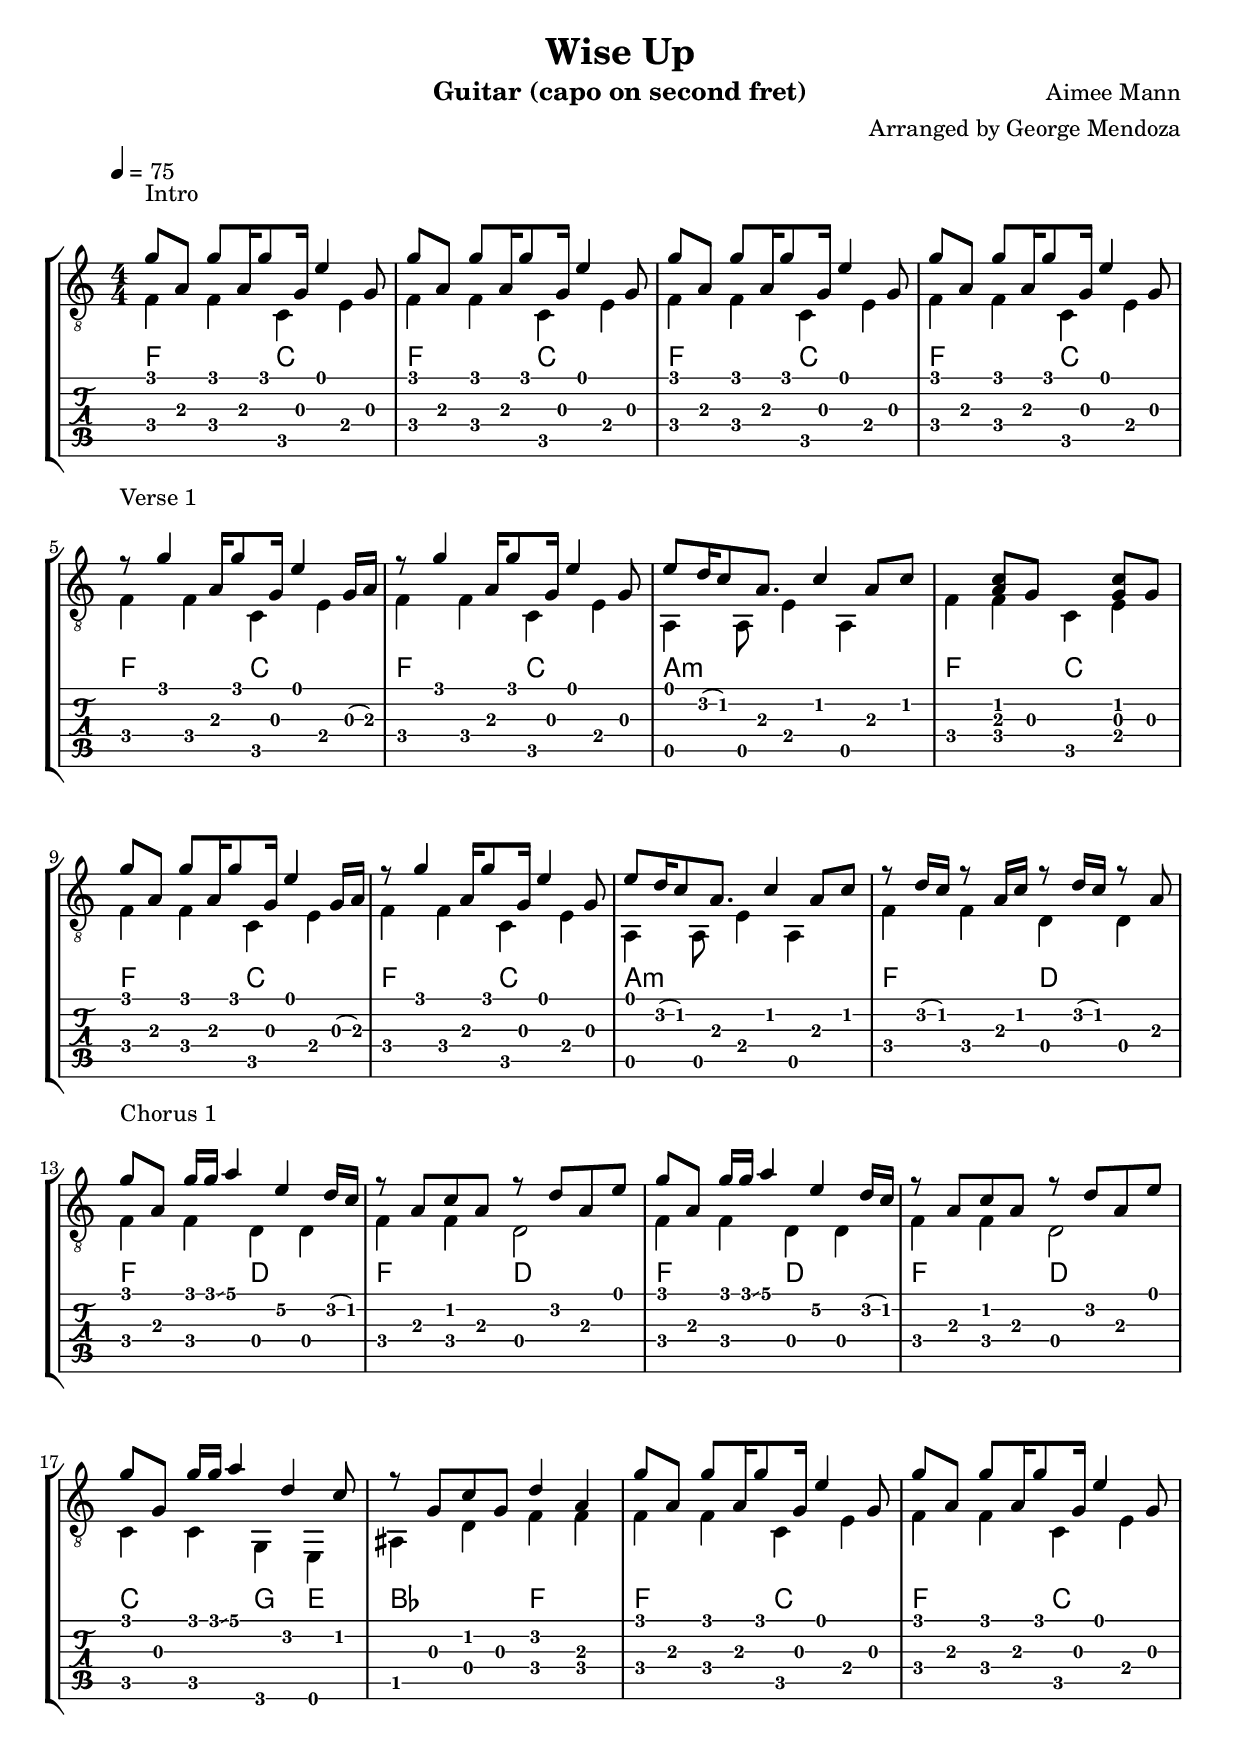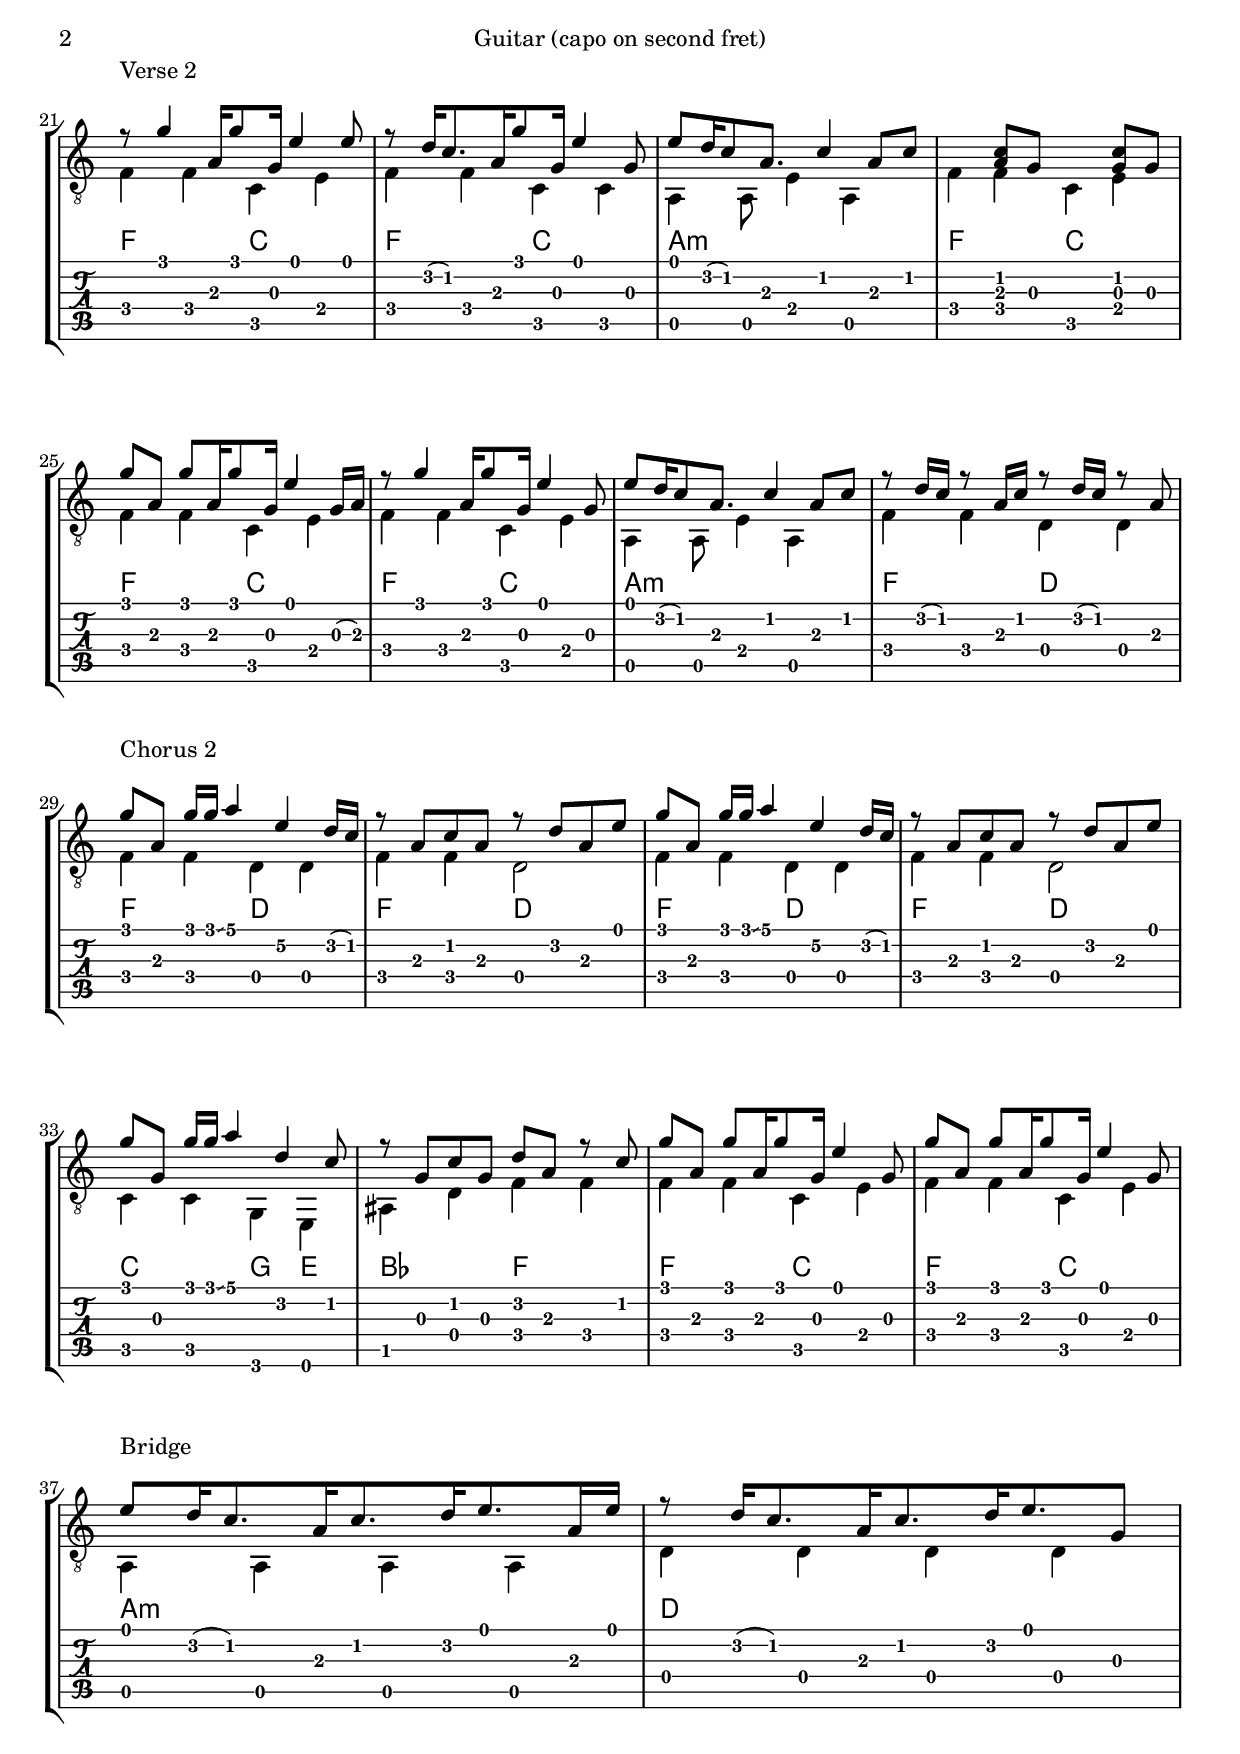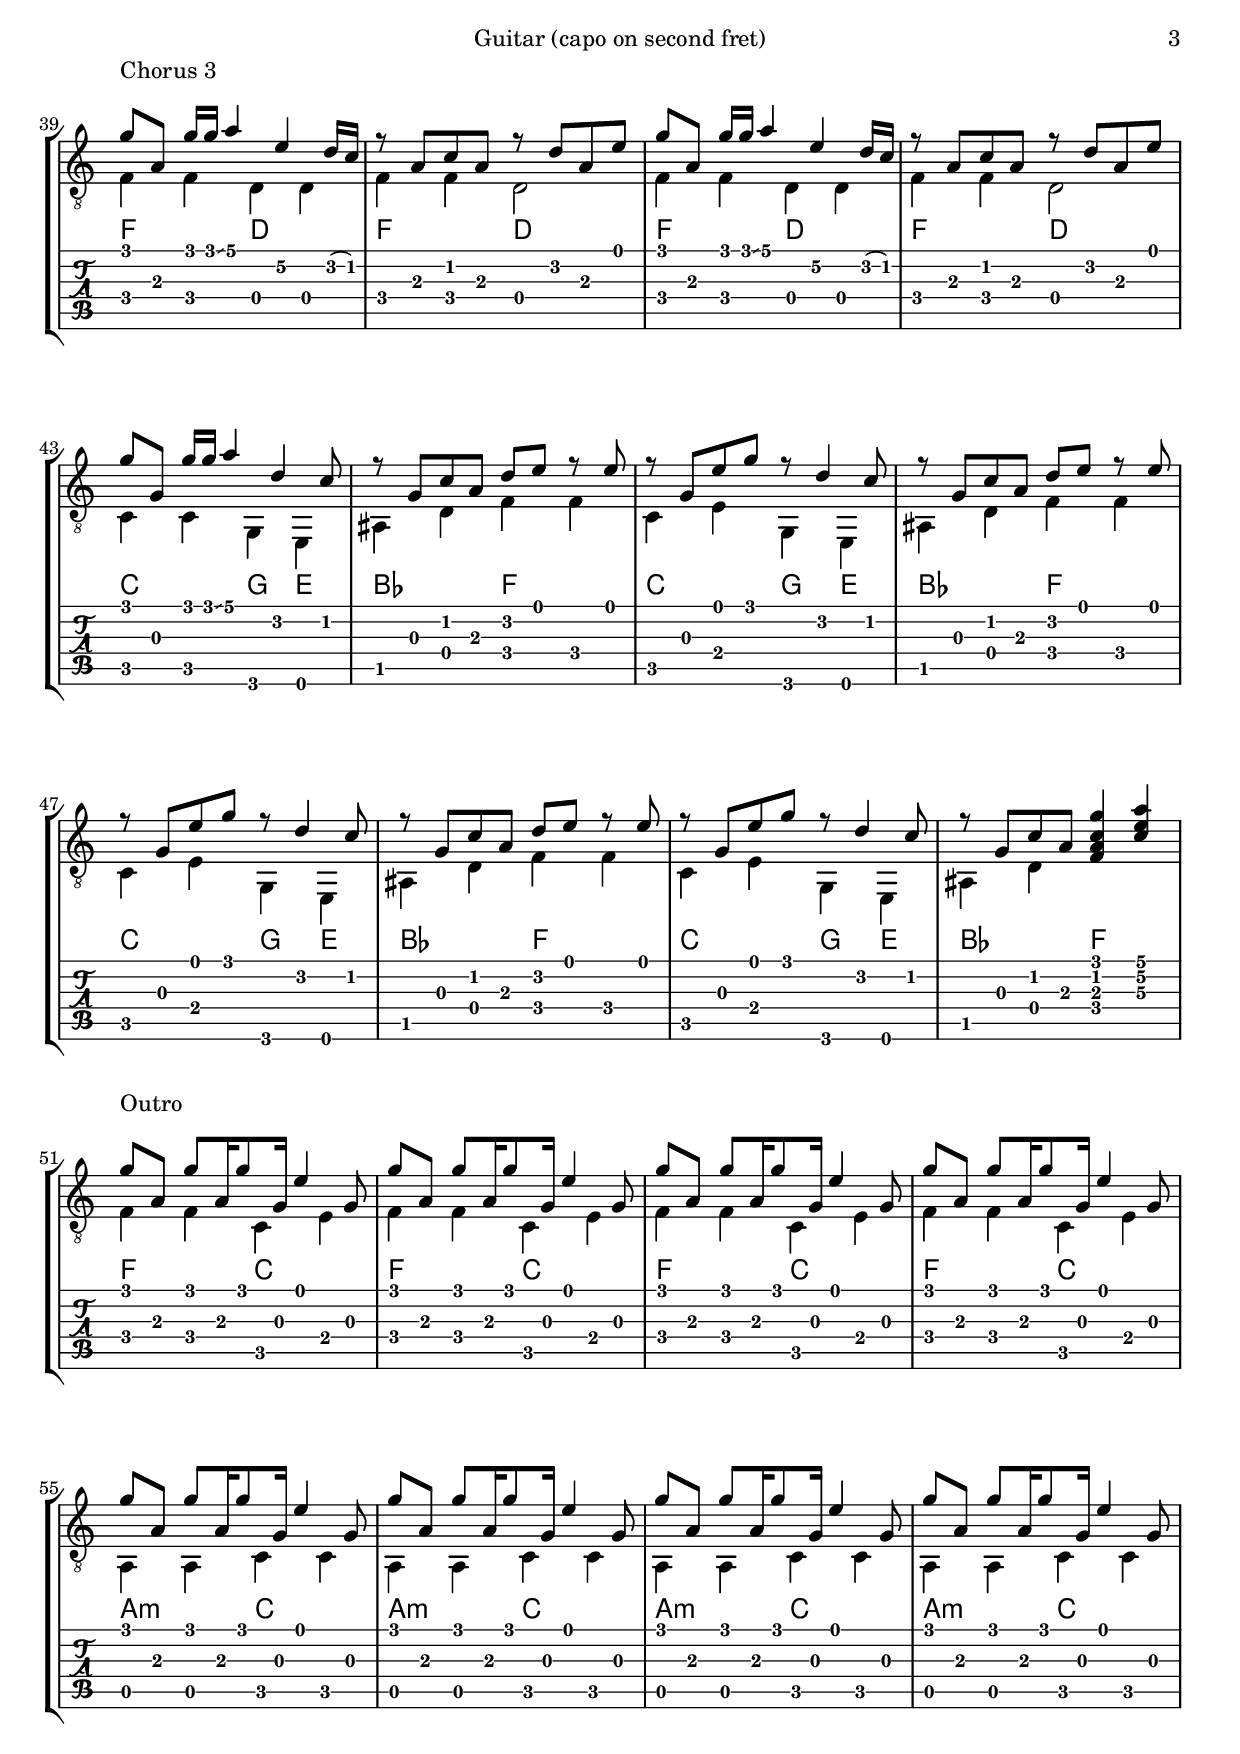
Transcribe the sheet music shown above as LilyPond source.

\version "2.12.3"
\include "english.ly"

\paper {
 indent = #0
}

\header {
  title = "Wise Up"
  composer = "Aimee Mann"
  arranger = "Arranged by George Mendoza"
  instrument = "Guitar (capo on second fret)"
}

%-----------------------------------------------------------------------
% Chord Sets

cChordSetAm = { \chordmode { a1:m } }

cChordSetAmC = { \chordmode { a2:m c2 } }

cChordSetBbF = { \chordmode { bf2 f2 } }

cChordSetCCGE = { \chordmode { c2 g4 e4 } }

cChordSetD = { \chordmode { d1 } }

cChordSetFC = { \chordmode { f2 c2 } }

cChordSetFD = { \chordmode { f2 d2 } }


%-----------------------------------------------------------------------
% Bars

vOneBarBeforeYouSign = {  r8 <d'\2>16( <c'\2>8.) <a\3>16 <c'\2>8. <d'\2>16 <e'\1>8. <g\3>8 }
vTwoBarBeforeYouSign = {  <d\4>4 <d\4>4 <d\4>4 <d\4>4 }
cBarBeforeYouSign = {  \cChordSetD }

vOneBarBeganIt = {  \skip 4 <a\3 c'\2 >8 <g\3>8 \skip 4 <g\3 c'\2 >8 <g\3>8 }
vTwoBarBeganIt = {  <f\4>4 <f\4>4 <c\5>4 <e\4>4 }
cBarBeganIt = {  \cChordSetFC }

vOneBarItThough = {  r8 <d'\2>16( <c'\2>16) r8 <a\3>16 <c'\2>16 r8 <d'\2>16( <c'\2>16) r8 <a\3>8 }
vTwoBarItThough = {  <f\4>4 <f\4>4 <d\4>4 <d\4>4 }
cBarItThough = {  \cChordSetFD }

vOneBarFDm = {  r8 <a\3>8 <c'\2>8 <a\3>8 r8 <d'\2>8 <a\3>8 <e'\1>8 }
vTwoBarFDm = {  <f\4>4 <f\4>4 <d\4>2 }
cBarFDm = {  \cChordSetFD }

vOneBarIntro = {  <g'\1>8 <a\3>8 <g'\1>8 <a\3>16 <g'\1>8 <g\3>16 <e'\1>4 <g\3>8 }
vTwoBarIntro = {  <f\4>4 <f\4>4 <c\5>4  <e\4>4 }
cBarIntro = {  \cChordSetFC }

vOneBarItsNot = {  r8 <g'\1>4 <a\3>16 <g'\1>8 <g\3>16 <e'\1>4 <g\3>16( <a\3>16) }
vTwoBarItsNot = {  <f\4>4 <f\4>4 <c\5>4 <e\4>4 }
cBarItsNot = {  \cChordSetFC }

vOneBarItsNotGoingToStop = {  <g'\1>8 <a\3>8 <g'\1>16 <g'\1>16\glissando <a'\1>4 <e'\2>4 <d'\2>16( <c'\2>16) }
vTwoBarItsNotGoingToStop = {  <f\4>4 <f\4>4 <d\4>4 <d\4>4 }
cBarItsNotGoingToStop = {  \cChordSetFD }

vOneBarItsNotGoingToStopCcge = {  <g'\1>8 <g\3>8 <g'\1>16 <g'\1>16\glissando <a'\1>4 <d'\2>4 <c'\2>8 }
vTwoBarItsNotGoingToStopCcge = {  <c\5>4 <c\5>4 <g,\6>4 <e,\6>4 }
cBarItsNotGoingToStopCcge = {  \cChordSetCCGE }

vOneBarItsNotGoingToStopCcgeTwo = {  r8 <g\3>8 <e'\1>8 <g'\1>8 r8 <d'\2>4 <c'\2>8 }
vTwoBarItsNotGoingToStopCcgeTwo = {  <c\5>4 <e\4>4 <g,\6>4 <e,\6>4 }
cBarItsNotGoingToStopCcgeTwo = {  \cChordSetCCGE }

vOneBarOutro = {  <g'\1>8 <a\3>8 <g'\1>8 <a\3>16 <g'\1>8 <g\3>16 <e'\1>4 <g\3>8 }
vTwoBarOutro = {  <a,\5>4 <a,\5>4 <c\5>4  <c\5>4 }
cBarOutro = {  \cChordSetAmC }

vOneBarPrepareAList = {  <e'\1>8 <d'\2>16( <c'\2>8.) <a\3>16 <c'\2>8. <d'\2>16 <e'\1>8. <a\3>16 <e'\1>16 }
vTwoBarPrepareAList = {  <a,\5>4 <a,\5>4 <a,\5>4 <a,\5>4 }
cBarPrepareAList = {  \cChordSetAm }

vOneBarSoJustGiveUp = {  r8 <g\3>8 <c'\2>8 <a\3>8 <a\3 c'\2 g'\1 f\4 >4 <c'\3 e'\2 a'\1 >4 }
vTwoBarSoJustGiveUp = {  <as,\5>4 <d\4>4 \skip 2 }
cBarSoJustGiveUp = {  \cChordSetBbF }

vOneBarTheresACure = {  r8 <d'\2>16( <c'\2>8.) <a\3>16 <g'\1>8 <g\3>16 <e'\1>4 <g\3>8 }
vTwoBarTheresACure = {  <f\4>4 <f\4>4 <c\5>4 <c\5>4 }
cBarTheresACure = {  \cChordSetFC }

vOneBarTilYouWiseUp = {  r8 <g\3>8 <c'\2>8 <g\3>8 <d'\2>4 <a\3>4 }
vTwoBarTilYouWiseUp = {  <as,\5>4 <d\4>4 <f\4>4 <f\4>4 }
cBarTilYouWiseUp = {  \cChordSetBbF }

vOneBarTilYouWiseUpTwo = {  r8 <g\3>8 <c'\2>8 <g\3>8 <d'\2>8 <a\3>8 r8 <c'\2>8 }
vTwoBarTilYouWiseUpTwo = {  <as,\5>4 <d\4>4 <f\4>4 <f\4>4 }
cBarTilYouWiseUpTwo = {  \cChordSetBbF }

vOneBarTilYouWiseUpThree = {  r8 <g\3>8 <c'\2>8 <a\3>8 <d'\2>8 <e'\1>8 r8 <e'\1>8 }
vTwoBarTilYouWiseUpThree = {  <as,\5>4 <d\4>4 <f\4>4 <f\4>4 }
cBarTilYouWiseUpThree = {  \cChordSetBbF }

vOneBarWhatYouThought = {  r8 <g'\1>4 <a\3>16 <g'\1>8 <g\3>16 <e'\1>4 <g\3>8 }
vTwoBarWhatYouThought = {  <f\4>4 <f\4>4 <c\5>4 <e\4>4 }
cBarWhatYouThought = {  \cChordSetFC }

vOneBarWhenYouFirst = {  <e'\1>8 <d'\2>16( <c'\2>8) <a\3>8. <c'\2>4 <a\3>8 <c'\2>8 }
vTwoBarWhenYouFirst = {  <a,\5>4 <a,\5>8 <e\4>4 <a,\5>4 \skip 8 }
cBarWhenYouFirst = {  \cChordSetAm }

vOneBarYouGot = {  <g'\1>8 <a\3>8 <g'\1>8 <a\3>16 <g'\1>8 <g\3>16 <e'\1>4 <g\3>16( <a\3>16) }
vTwoBarYouGot = {  <f\4>4 <f\4>4 <c\5>4 <e\4>4 }
cBarYouGot = {  \cChordSetFC }

vOneBarYoureSure = {  r8 <g'\1>4 <a\3>16 <g'\1>8 <g\3>16 <e'\1>4 <e'\1>8 }
vTwoBarYoureSure = {  <f\4>4 <f\4>4 <c\5>4 <e\4>4 }
cBarYoureSure = {  \cChordSetFC }


%-----------------------------------------------------------------------
% Lines

vOneLineChorusOneLineOne = { \vOneBarItsNotGoingToStop \vOneBarFDm \vOneBarItsNotGoingToStop \vOneBarFDm \break }
vTwoLineChorusOneLineOne = { \vTwoBarItsNotGoingToStop \vTwoBarFDm \vTwoBarItsNotGoingToStop \vTwoBarFDm \break }
cLineChorusOneLineOne = { \cBarItsNotGoingToStop \cBarFDm \cBarItsNotGoingToStop \cBarFDm }

vOneLineIntroLineOne = { \vOneBarIntro \vOneBarIntro \vOneBarIntro \vOneBarIntro \break }
vTwoLineIntroLineOne = { \vTwoBarIntro \vTwoBarIntro \vTwoBarIntro \vTwoBarIntro \break }
cLineIntroLineOne = { \cBarIntro \cBarIntro \cBarIntro \cBarIntro }

vOneLineVerseOneLineTwo = { \vOneBarYouGot \vOneBarWhatYouThought \vOneBarWhenYouFirst \vOneBarItThough \break }
vTwoLineVerseOneLineTwo = { \vTwoBarYouGot \vTwoBarWhatYouThought \vTwoBarWhenYouFirst \vTwoBarItThough \break }
cLineVerseOneLineTwo = { \cBarYouGot \cBarWhatYouThought \cBarWhenYouFirst \cBarItThough }

vOneLineVerseOneLineOne = { \vOneBarItsNot \vOneBarWhatYouThought \vOneBarWhenYouFirst \vOneBarBeganIt \break }
vTwoLineVerseOneLineOne = { \vTwoBarItsNot \vTwoBarWhatYouThought \vTwoBarWhenYouFirst \vTwoBarBeganIt \break }
cLineVerseOneLineOne = { \cBarItsNot \cBarWhatYouThought \cBarWhenYouFirst \cBarBeganIt }

vOneLineChorusOneLineTwo = { \vOneBarItsNotGoingToStopCcge \vOneBarTilYouWiseUp \vOneBarIntro \vOneBarIntro \break }
vTwoLineChorusOneLineTwo = { \vTwoBarItsNotGoingToStopCcge \vTwoBarTilYouWiseUp \vTwoBarIntro \vTwoBarIntro \break }
cLineChorusOneLineTwo = { \cBarItsNotGoingToStopCcge \cBarTilYouWiseUp \cBarIntro \cBarIntro }

vOneLineVerseTwoLineOne = { \vOneBarYoureSure \vOneBarTheresACure \vOneBarWhenYouFirst \vOneBarBeganIt \break }
vTwoLineVerseTwoLineOne = { \vTwoBarYoureSure \vTwoBarTheresACure \vTwoBarWhenYouFirst \vTwoBarBeganIt \break }
cLineVerseTwoLineOne = { \cBarYoureSure \cBarTheresACure \cBarWhenYouFirst \cBarBeganIt }

vOneLineChorusTwoLineTwo = { \vOneBarItsNotGoingToStopCcge \vOneBarTilYouWiseUpTwo \vOneBarIntro \vOneBarIntro \break }
vTwoLineChorusTwoLineTwo = { \vTwoBarItsNotGoingToStopCcge \vTwoBarTilYouWiseUpTwo \vTwoBarIntro \vTwoBarIntro \break }
cLineChorusTwoLineTwo = { \cBarItsNotGoingToStopCcge \cBarTilYouWiseUpTwo \cBarIntro \cBarIntro }

vOneLineBridgeLineOne = { \vOneBarPrepareAList \vOneBarBeforeYouSign \break }
vTwoLineBridgeLineOne = { \vTwoBarPrepareAList \vTwoBarBeforeYouSign \break }
cLineBridgeLineOne = { \cBarPrepareAList \cBarBeforeYouSign }

vOneLineChorusThreeLineTwo = { \vOneBarItsNotGoingToStopCcge \vOneBarTilYouWiseUpThree \vOneBarItsNotGoingToStopCcgeTwo \vOneBarTilYouWiseUpThree \break }
vTwoLineChorusThreeLineTwo = { \vTwoBarItsNotGoingToStopCcge \vTwoBarTilYouWiseUpThree \vTwoBarItsNotGoingToStopCcgeTwo \vTwoBarTilYouWiseUpThree \break }
cLineChorusThreeLineTwo = { \cBarItsNotGoingToStopCcge \cBarTilYouWiseUpThree \cBarItsNotGoingToStopCcgeTwo \cBarTilYouWiseUpThree }

vOneLineChorusThreeLineThree = { \vOneBarItsNotGoingToStopCcgeTwo \vOneBarTilYouWiseUpThree \vOneBarItsNotGoingToStopCcgeTwo \vOneBarSoJustGiveUp \break }
vTwoLineChorusThreeLineThree = { \vTwoBarItsNotGoingToStopCcgeTwo \vTwoBarTilYouWiseUpThree \vTwoBarItsNotGoingToStopCcgeTwo \vTwoBarSoJustGiveUp \break }
cLineChorusThreeLineThree = { \cBarItsNotGoingToStopCcgeTwo \cBarTilYouWiseUpThree \cBarItsNotGoingToStopCcgeTwo \cBarSoJustGiveUp }

vOneLineOutroLineTwo = { \vOneBarOutro \vOneBarOutro \vOneBarOutro \vOneBarOutro \break }
vTwoLineOutroLineTwo = { \vTwoBarOutro \vTwoBarOutro \vTwoBarOutro \vTwoBarOutro \break }
cLineOutroLineTwo = { \cBarOutro \cBarOutro \cBarOutro \cBarOutro }


%-----------------------------------------------------------------------
% Stanzas

vOneStanzaIntro = { \vOneLineIntroLineOne }
vTwoStanzaIntro = { \vTwoLineIntroLineOne }
cStanzaIntro = { \cLineIntroLineOne }
sStanzaIntro = { r1^"Intro" r1 r1 r1 }

vOneStanzaVerseOne = { \vOneLineVerseOneLineOne \vOneLineVerseOneLineTwo }
vTwoStanzaVerseOne = { \vTwoLineVerseOneLineOne \vTwoLineVerseOneLineTwo }
cStanzaVerseOne = { \cLineVerseOneLineOne \cLineVerseOneLineTwo }
sStanzaVerseOne = { r1^"Verse 1" r1 r1 r1 r1 r1 r1 r1 }

vOneStanzaChorusOne = { \vOneLineChorusOneLineOne \vOneLineChorusOneLineTwo }
vTwoStanzaChorusOne = { \vTwoLineChorusOneLineOne \vTwoLineChorusOneLineTwo }
cStanzaChorusOne = { \cLineChorusOneLineOne \cLineChorusOneLineTwo }
sStanzaChorusOne = { r1^"Chorus 1" r1 r1 r1 r1 r1 r1 r1 }

vOneStanzaVerseTwo = { \vOneLineVerseTwoLineOne \vOneLineVerseOneLineTwo }
vTwoStanzaVerseTwo = { \vTwoLineVerseTwoLineOne \vTwoLineVerseOneLineTwo }
cStanzaVerseTwo = { \cLineVerseTwoLineOne \cLineVerseOneLineTwo }
sStanzaVerseTwo = { r1^"Verse 2" r1 r1 r1 r1 r1 r1 r1 }

vOneStanzaChorusTwo = { \vOneLineChorusOneLineOne \vOneLineChorusTwoLineTwo }
vTwoStanzaChorusTwo = { \vTwoLineChorusOneLineOne \vTwoLineChorusTwoLineTwo }
cStanzaChorusTwo = { \cLineChorusOneLineOne \cLineChorusTwoLineTwo }
sStanzaChorusTwo = { r1^"Chorus 2" r1 r1 r1 r1 r1 r1 r1 }

vOneStanzaBridge = { \vOneLineBridgeLineOne }
vTwoStanzaBridge = { \vTwoLineBridgeLineOne }
cStanzaBridge = { \cLineBridgeLineOne }
sStanzaBridge = { r1^"Bridge" r1 }

vOneStanzaChorusThree = { \vOneLineChorusOneLineOne \vOneLineChorusThreeLineTwo \vOneLineChorusThreeLineThree }
vTwoStanzaChorusThree = { \vTwoLineChorusOneLineOne \vTwoLineChorusThreeLineTwo \vTwoLineChorusThreeLineThree }
cStanzaChorusThree = { \cLineChorusOneLineOne \cLineChorusThreeLineTwo \cLineChorusThreeLineThree }
sStanzaChorusThree = { r1^"Chorus 3" r1 r1 r1 r1 r1 r1 r1 r1 r1 r1 r1 }

vOneStanzaOutro = { \vOneLineIntroLineOne \vOneLineOutroLineTwo }
vTwoStanzaOutro = { \vTwoLineIntroLineOne \vTwoLineOutroLineTwo }
cStanzaOutro = { \cLineIntroLineOne \cLineOutroLineTwo }
sStanzaOutro = { r1^"Outro" r1 r1 r1 r1 r1 r1 r1 }


%-----------------------------------------------------------------------
% Scores

vOneScoreTabOneScoreOne = { \vOneStanzaIntro \vOneStanzaVerseOne \vOneStanzaChorusOne \vOneStanzaVerseTwo \vOneStanzaChorusTwo \vOneStanzaBridge \vOneStanzaChorusThree \vOneStanzaOutro }
vTwoScoreTabOneScoreOne = { \vTwoStanzaIntro \vTwoStanzaVerseOne \vTwoStanzaChorusOne \vTwoStanzaVerseTwo \vTwoStanzaChorusTwo \vTwoStanzaBridge \vTwoStanzaChorusThree \vTwoStanzaOutro }
cScoreTabOneScoreOne = { \cStanzaIntro \cStanzaVerseOne \cStanzaChorusOne \cStanzaVerseTwo \cStanzaChorusTwo \cStanzaBridge \cStanzaChorusThree \cStanzaOutro }
sScoreTabOneScoreOne = { \sStanzaIntro \sStanzaVerseOne \sStanzaChorusOne \sStanzaVerseTwo \sStanzaChorusTwo \sStanzaBridge \sStanzaChorusThree \sStanzaOutro }


%-----------------------------------------------------------------------
% Voices

vOne = {
  \transposition d''
  \vOneScoreTabOneScoreOne
}

vTwo = {
  \transposition d'
  \vTwoScoreTabOneScoreOne
}


%-----------------------------------------------------------------------
% Stanza Headings

stanzaHeadings = { 
\sScoreTabOneScoreOne 
}

%-----------------------------------------------------------------------
% Chord Headings

chordHeadings = { \cScoreTabOneScoreOne }

%-----------------------------------------------------------------------

\score {
  \new StaffGroup <<
    \new Staff <<
      
      \tempo 4 = 75

      \clef "treble_8"

      \new ChordNames {
        \chordHeadings
      }

      \new Voice \with { \remove Rest_engraver } {
        \stanzaHeadings
      }

      \new Voice {
        
        \voiceOne
        \vOne
      }
      \new Voice {
        
        \voiceTwo
        \vTwo
      }
    >>

    \new TabStaff <<
      
      \new TabVoice {
        \slurUp
        \vOne
      }
      \new TabVoice {
        \slurUp
        \vTwo
      }
    >>
  >>

  \layout {
    \context { \Staff
      \override TimeSignature #'style = #'numbered
      \override StringNumber #'transparent = ##t
    }
    \context { \TabStaff
      \override TimeSignature #'style = #'numbered
    }
    \context { \Voice
      \remove Slur_engraver
    }
    \context { \TabVoice
      \remove Dots_engraver
      \remove Stem_engraver
      \remove Rest_engraver
    }
  }
}

% showLastLength = R1*4
\score {
  \new Staff \with {midiInstrument = #"acoustic guitar (nylon)"} <<
    \tempo 4 = 75

    \clef "treble_8"

    \new Voice {
      \unfoldRepeats {
        \vOne
      }
    }
    \new Voice {
      \unfoldRepeats {
        \vTwo
      }
    }
  >>

  \midi {}
}
